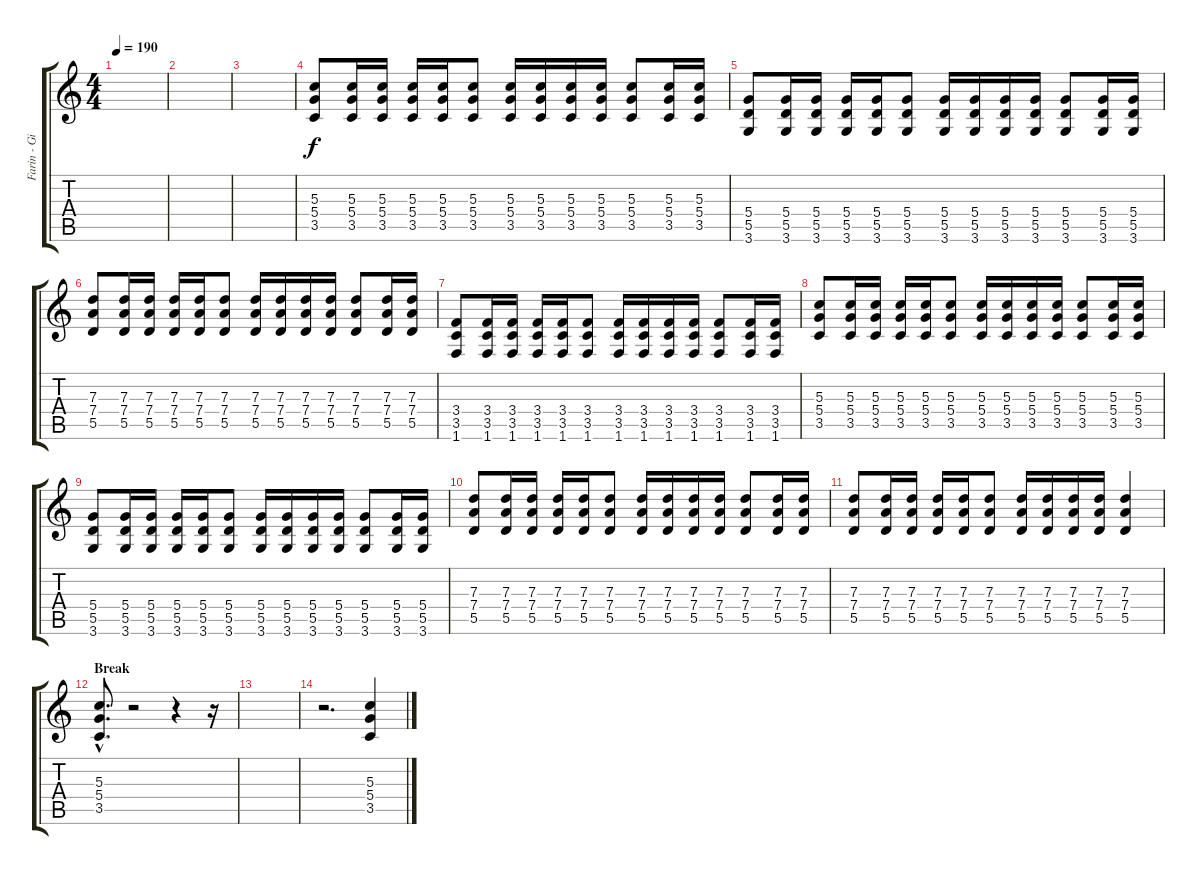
\track ("Farin - Gitarre 2" "Farin - Gi") {instrument distortionguitar}
\staff {score tabs}
\tuning (E4 B3 G3 D3 A2 E2) {hide}
\ts (4 4)
\tempo 190
\clef g2
\ks c
|
|
|
(5.3 5.4 3.5).8 (5.3 5.4 3.5).16 (5.3 5.4 3.5).16 (5.3 5.4 3.5).16 (5.3 5.4 3.5).16 (5.3 5.4 3.5).8 (5.3 5.4 3.5).16 (5.3 5.4 3.5).16 (5.3 5.4 3.5).16 (5.3 5.4 3.5).16 (5.3 5.4 3.5).8 (5.3 5.4 3.5).16 (5.3 5.4 3.5).16 |
(5.4 5.5 3.6).8 (5.4 5.5 3.6).16 (5.4 5.5 3.6).16 (5.4 5.5 3.6).16 (5.4 5.5 3.6).16 (5.4 5.5 3.6).8 (5.4 5.5 3.6).16 (5.4 5.5 3.6).16 (5.4 5.5 3.6).16 (5.4 5.5 3.6).16 (5.4 5.5 3.6).8 (5.4 5.5 3.6).16 (5.4 5.5 3.6).16 |
(7.3 7.4 5.5).8 (7.3 7.4 5.5).16 (7.3 7.4 5.5).16 (7.3 7.4 5.5).16 (7.3 7.4 5.5).16 (7.3 7.4 5.5).8 (7.3 7.4 5.5).16 (7.3 7.4 5.5).16 (7.3 7.4 5.5).16 (7.3 7.4 5.5).16 (7.3 7.4 5.5).8 (7.3 7.4 5.5).16 (7.3 7.4 5.5).16 |
(3.4 3.5 1.6).8 (3.4 3.5 1.6).16 (3.4 3.5 1.6).16 (3.4 3.5 1.6).16 (3.4 3.5 1.6).16 (3.4 3.5 1.6).8 (3.4 3.5 1.6).16 (3.4 3.5 1.6).16 (3.4 3.5 1.6).16 (3.4 3.5 1.6).16 (3.4 3.5 1.6).8 (3.4 3.5 1.6).16 (3.4 3.5 1.6).16 |
(5.3 5.4 3.5).8 (5.3 5.4 3.5).16 (5.3 5.4 3.5).16 (5.3 5.4 3.5).16 (5.3 5.4 3.5).16 (5.3 5.4 3.5).8 (5.3 5.4 3.5).16 (5.3 5.4 3.5).16 (5.3 5.4 3.5).16 (5.3 5.4 3.5).16 (5.3 5.4 3.5).8 (5.3 5.4 3.5).16 (5.3 5.4 3.5).16 |
(5.4 5.5 3.6).8 (5.4 5.5 3.6).16 (5.4 5.5 3.6).16 (5.4 5.5 3.6).16 (5.4 5.5 3.6).16 (5.4 5.5 3.6).8 (5.4 5.5 3.6).16 (5.4 5.5 3.6).16 (5.4 5.5 3.6).16 (5.4 5.5 3.6).16 (5.4 5.5 3.6).8 (5.4 5.5 3.6).16 (5.4 5.5 3.6).16 |
(7.3 7.4 5.5).8 (7.3 7.4 5.5).16 (7.3 7.4 5.5).16 (7.3 7.4 5.5).16 (7.3 7.4 5.5).16 (7.3 7.4 5.5).8 (7.3 7.4 5.5).16 (7.3 7.4 5.5).16 (7.3 7.4 5.5).16 (7.3 7.4 5.5).16 (7.3 7.4 5.5).8 (7.3 7.4 5.5).16 (7.3 7.4 5.5).16 |
(7.3 7.4 5.5).8 (7.3 7.4 5.5).16 (7.3 7.4 5.5).16 (7.3 7.4 5.5).16 (7.3 7.4 5.5).16 (7.3 7.4 5.5).8 (7.3 7.4 5.5).16 (7.3 7.4 5.5).16 (7.3 7.4 5.5).16 (7.3 7.4 5.5).16 (7.3 7.4 5.5).4 |
\section ("" "Break")
(5.3{hac} 5.4{hac} 3.5{hac}).8{d} r.2 r.4 r.16 |
|
r.2{d} (5.3 5.4 3.5).4{instrument guitarharmonics}
